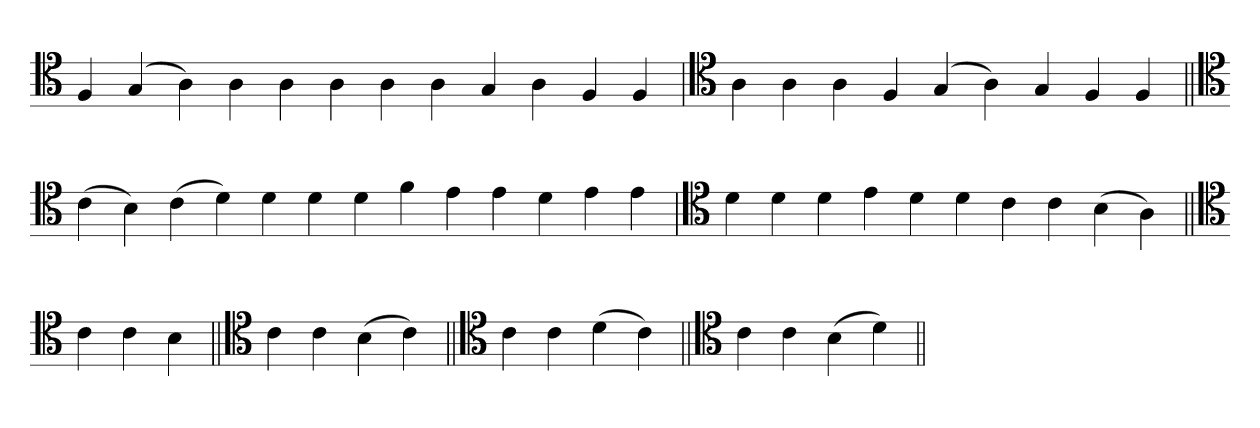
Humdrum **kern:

**kern
*part1
*staff1
*clefC4
=
4F
(4G
4A)
4A
4A
4A
4A
4A
4G
4A
4F
4F
=
*clefC4
4A
4A
4A
4F
(4G
4A)
4G
4F
4F
=||
*clefC4
(4c
4B)
(4c
4d)
4d
4d
4d
4f
4e
4e
4d
4e
4e
=
*clefC4
4d
4d
4d
4e
4d
4d
4c
4c
(4B
4A)
=||
*clefC4
4c
4c
4B
=||
*clefC4
4c
4c
(4B
4c)
=||
*clefC4
4c
4c
(4d
4c)
=||
*clefC4
4c
4c
(4B
4d)
=||
*-
